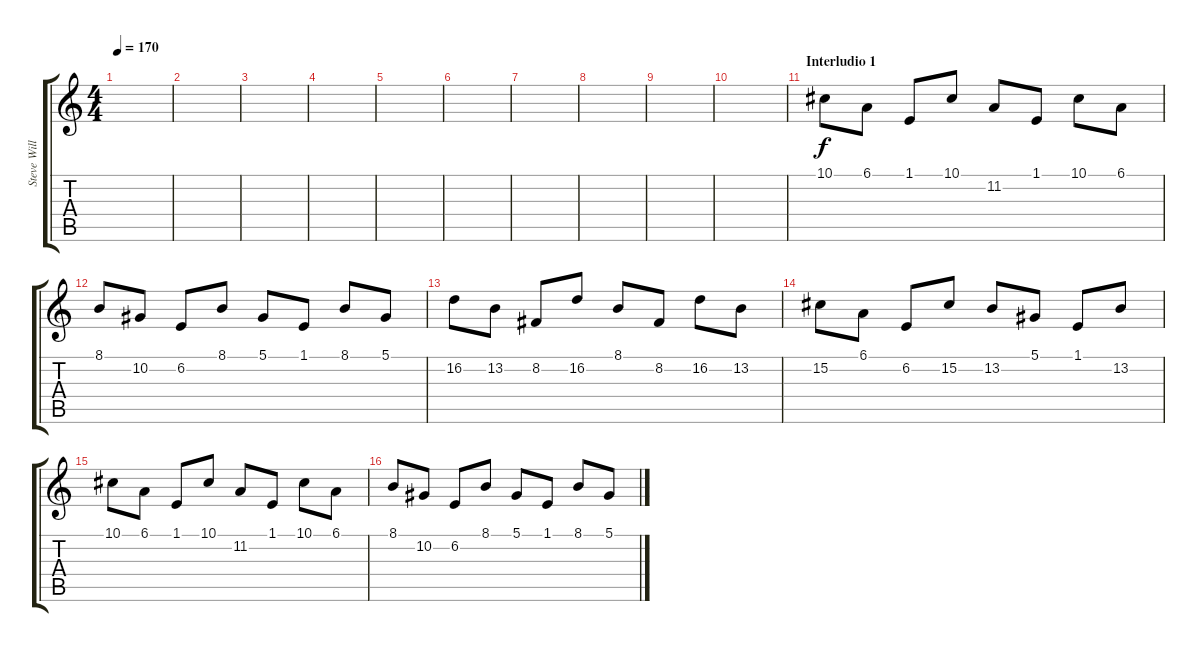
\track ("Steve Williams Solos" "Steve Will") {instrument lead2sawtooth}
\staff {score tabs}
\tuning (Eb4 Bb3 Gb3 Db3 Ab2 Eb2) {hide}
\ts (4 4)
\tempo 170
\clef g2
\ks c
|
|
|
|
|
|
|
|
|
|
\section ("" "Interludio 1")
10.1.8 6.1.8 1.1.8 10.1.8 11.2.8 1.1.8 10.1.8 6.1.8 |
8.1.8 10.2.8 6.2.8 8.1.8 5.1.8 1.1.8 8.1.8 5.1.8 |
16.2.8 13.2.8 8.2.8 16.2.8 8.1.8 8.2.8 16.2.8 13.2.8 |
15.2.8 6.1.8 6.2.8 15.2.8 13.2.8 5.1.8 1.1.8 13.2.8 |
10.1.8 6.1.8 1.1.8 10.1.8 11.2.8 1.1.8 10.1.8 6.1.8 |
8.1.8 10.2.8 6.2.8 8.1.8 5.1.8 1.1.8 8.1.8 5.1.8
